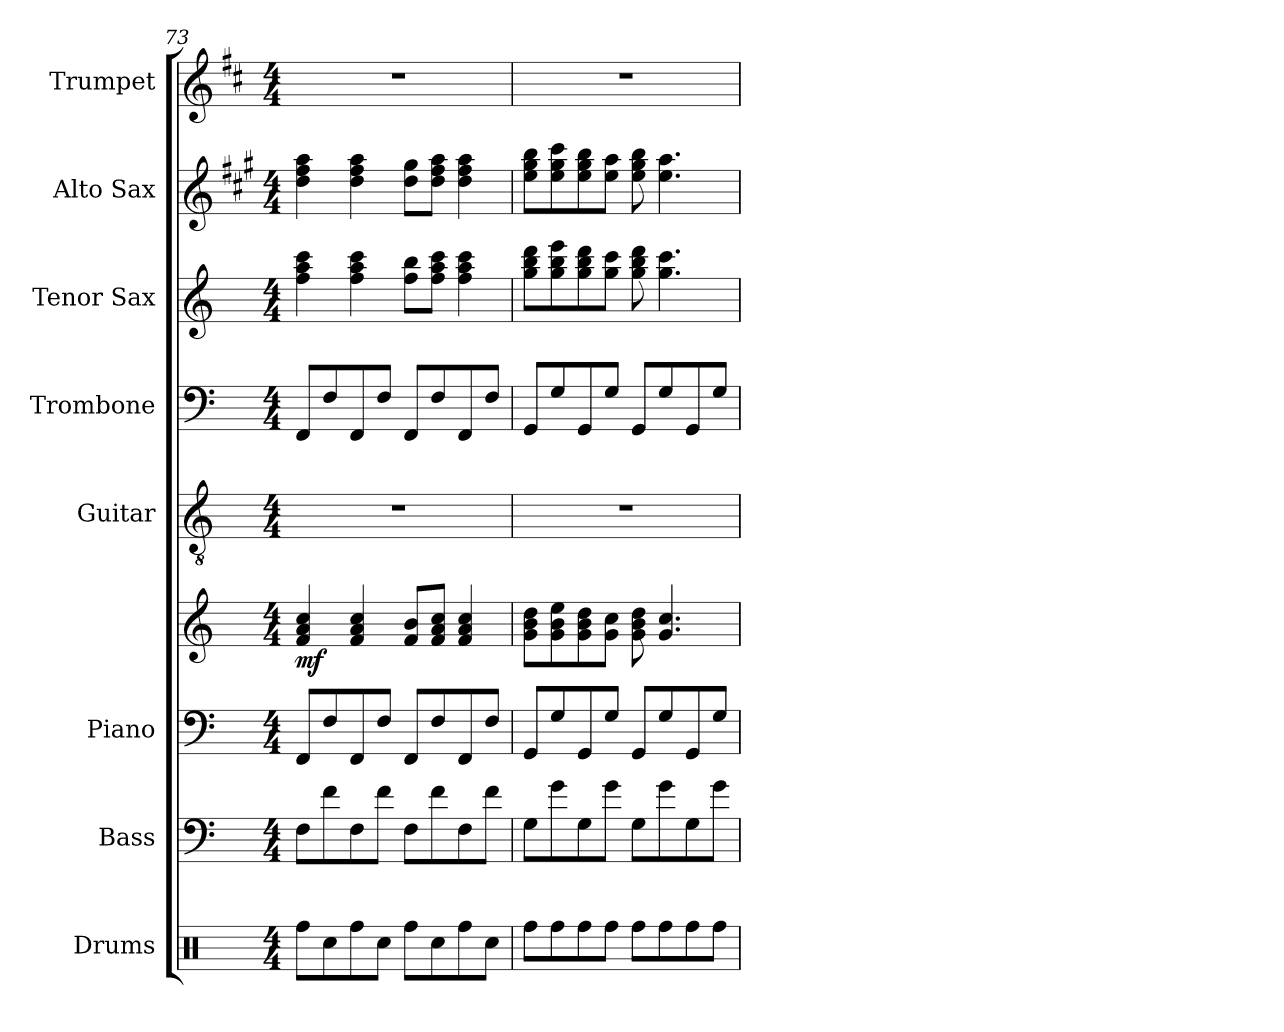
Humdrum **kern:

**kern	**kern	**kern	**kern	**dynam	**kern	**kern	**kern	**kern	**kern
*part8	*part7	*part6	*part6	*part6	*part5	*part4	*part3	*part2	*part1
*staff9	*staff8	*staff7	*staff6	*staff6/7	*staff5	*staff4	*staff3	*staff2	*staff1
*I"Drums	*I"Bass	*I"Piano	*	*	*I"Guitar	*I"Trombone	*I"Tenor Sax	*I"Alto Sax	*I"Trumpet
*I'Drums	*I'Bass	*I'Piano	*	*	*I'Gtr.	*I'Tbn.	*I'Tenor	*I'Alto	*I'Tpt.
*clefX	*clefF4	*clefF4	*clefG2	*	*clefGv2	*clefF4	*clefG2	*clefG2	*clefG2
*	*ITrd7c12	*	*	*	*	*	*ITrd8c14	*ITrd5c9	*ITrd1c2
*k[]	*k[]	*k[]	*k[]	*	*k[]	*k[]	*k[]	*k[]	*k[]
*M4/4	*M4/4	*M4/4	*M4/4	*	*M4/4	*M4/4	*M4/4	*M4/4	*M4/4
=73	=73	=73	=73	=73	=73	=73	=73	=73	=73
!	!	!	!	!LO:DY:b	!	!	!	!	!
8Rff\L	8FF\L	8FF/L	4f/ 4a/ 4cc/	mf	1r	8FF/L	4f\ 4a\ 4cc\	4f\ 4a\ 4cc\	1r
8Rcc\	8F\	8F/	.	.	.	8F/	.	.	.
8Rff\	8FF\	8FF/	4f/ 4a/ 4cc/	.	.	8FF/	4f\ 4a\ 4cc\	4f\ 4a\ 4cc\	.
8Rcc\J	8F\J	8F/J	.	.	.	8F/J	.	.	.
8Rff\L	8FF\L	8FF/L	8f/ 8b/L	.	.	8FF/L	8f\ 8b\L	8f\ 8b\L	.
8Rcc\	8F\	8F/	8f/ 8a/ 8cc/J	.	.	8F/	8f\ 8a\ 8cc\J	8f\ 8a\ 8cc\J	.
8Rff\	8FF\	8FF/	4f/ 4a/ 4cc/	.	.	8FF/	4f\ 4a\ 4cc\	4f\ 4a\ 4cc\	.
8Rcc\J	8F\J	8F/J	.	.	.	8F/J	.	.	.
=74	=74	=74	=74	=74	=74	=74	=74	=74	=74
8Rff\L	8GG\L	8GG/L	8g\ 8b\ 8dd\L	.	1r	8GG/L	8g\ 8b\ 8dd\L	8g\ 8b\ 8dd\L	1r
8Rff\	8G\	8G/	8g\ 8b\ 8ee\	.	.	8G/	8g\ 8b\ 8ee\	8g\ 8b\ 8ee\	.
8Rff\	8GG\	8GG/	8g\ 8b\ 8dd\	.	.	8GG/	8g\ 8b\ 8dd\	8g\ 8b\ 8dd\	.
8Rff\J	8G\J	8G/J	8g\ 8cc\J	.	.	8G/J	8g\ 8cc\J	8g\ 8cc\J	.
8Rff\L	8GG\L	8GG/L	8g\ 8b\ 8dd\	.	.	8GG/L	8g\ 8b\ 8dd\	8g\ 8b\ 8dd\	.
8Rff\	8G\	8G/	4.g/ 4.cc/	.	.	8G/	4.g\ 4.cc\	4.g\ 4.cc\	.
8Rff\	8GG\	8GG/	.	.	.	8GG/	.	.	.
8Rff\J	8G\J	8G/J	.	.	.	8G/J	.	.	.
=	=	=	=	=	=	=	=	=	=
*-	*-	*-	*-	*-	*-	*-	*-	*-	*-
